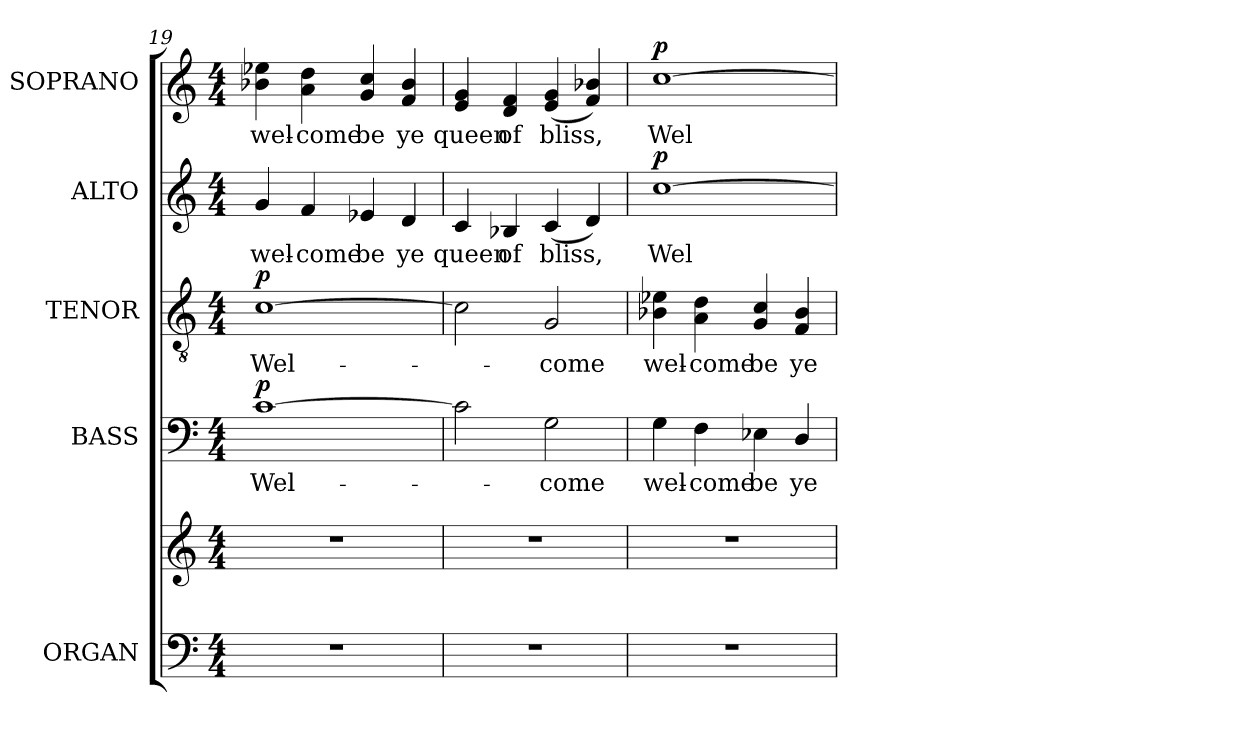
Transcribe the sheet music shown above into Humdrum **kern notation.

**kern	**kern	**kern	**text	**dynam	**kern	**text	**dynam	**kern	**text	**dynam	**kern	**text	**dynam
*part5	*part5	*part4	*part4	*part4	*part3	*part3	*part3	*part2	*part2	*part2	*part1	*part1	*part1
*staff6	*staff5	*staff4	*staff4	*staff4	*staff3	*staff3	*staff3	*staff2	*staff2	*staff2	*staff1	*staff1	*staff1
*I"ORGAN	*	*I"BASS	*	*	*I"TENOR	*	*	*I"ALTO	*	*	*I"SOPRANO	*	*
*	*	*I'B.	*	*	*I'T.	*	*	*I'A.	*	*	*I'S.	*	*
*clefF4	*clefG2	*clefF4	*	*	*clefGv2	*	*	*clefG2	*	*	*clefG2	*	*
*	*	*	*	*	*ITrd7c12	*	*	*	*	*	*	*	*
*k[]	*k[]	*k[]	*	*	*k[]	*	*	*k[]	*	*	*k[]	*	*
*C:	*C:	*C:	*	*	*C:	*	*	*C:	*	*	*C:	*	*
*M4/4	*M4/4	*M4/4	*	*	*M4/4	*	*	*M4/4	*	*	*M4/4	*	*
=19	=19	=19	=19	=19	=19	=19	=19	=19	=19	=19	=19	=19	=19
!	!	!	!LO:LY:b:color=#000000	!	!	!	!	!	!	!	!	!	!
!	!	!	!	!	!	!LO:LY:b:color=#000000	!	!	!	!	!	!	!
!	!	!	!	!	!	!	!	!	!LO:LY:b:color=#000000	!	!	!	!
!	!	!	!	!	!	!	!	!	!	!	!	!LO:LY:b:color=#000000	!
1r	1r	[1ci	Wel-	p	[1Ci	Wel-	p	4gi/	wel-	.	4b-Xi\ 4ee-Xi	wel-	.
!	!	!	!	!	!	!	!	!	!LO:LY:b:color=#000000	!	!	!	!
!	!	!	!	!	!	!	!	!	!	!	!	!LO:LY:b:color=#000000	!
.	.	.	.	.	.	.	.	4fi/	-come	.	4ai\ 4ddi	-come	.
!	!	!	!	!	!	!	!	!	!LO:LY:b:color=#000000	!	!	!	!
!	!	!	!	!	!	!	!	!	!	!	!	!LO:LY:b:color=#000000	!
.	.	.	.	.	.	.	.	4e-Xi/	be	.	4gi/ 4cci	be	.
!	!	!	!	!	!	!	!	!	!LO:LY:b:color=#000000	!	!	!	!
!	!	!	!	!	!	!	!	!	!	!	!	!LO:LY:b:color=#000000	!
.	.	.	.	.	.	.	.	4di/	ye	.	4fi/ 4b-i	ye	.
!!LO:LB:g=z
=20	=20	=20	=20	=20	=20	=20	=20	=20	=20	=20	=20	=20	=20
!	!	!	!	!	!	!	!	!	!LO:LY:b:color=#000000	!	!	!	!
!	!	!	!	!	!	!	!	!	!	!	!	!LO:LY:b:color=#000000	!
1r	1r	2ci\]	.	.	2Ci\]	.	.	4ci/	queen	.	4ei/ 4gi	queen	.
!	!	!	!	!	!	!	!	!	!LO:LY:b:color=#000000	!	!	!	!
!	!	!	!	!	!	!	!	!	!	!	!	!LO:LY:b:color=#000000	!
.	.	.	.	.	.	.	.	4B-Xi/	of	.	4di/ 4fi	of	.
!	!	!	!LO:LY:b:color=#000000	!	!	!	!	!	!	!	!	!	!
!	!	!	!	!	!	!LO:LY:b:color=#000000	!	!	!	!	!	!	!
!	!	!	!	!	!	!	!	!	!LO:LY:b:color=#000000	!	!	!	!
!	!	!	!	!	!	!	!	!	!	!	!	!LO:LY:b:color=#000000	!
.	.	2Gi\	-come	.	2GGi/	-come	.	(4ci/	bliss,	.	(4ei/ 4gi	bliss,	.
.	.	.	.	.	.	.	.	4di/)	.	.	4fi/ 4b-Xi)	.	.
=21	=21	=21	=21	=21	=21	=21	=21	=21	=21	=21	=21	=21	=21
!	!	!	!LO:LY:b:color=#000000	!	!	!	!	!	!	!	!	!	!
!	!	!	!	!	!	!LO:LY:b:color=#000000	!	!	!	!	!	!	!
!	!	!	!	!	!	!	!	!	!LO:LY:b:color=#000000	!	!	!	!
!	!	!	!	!	!	!	!	!	!	!	!	!LO:LY:b:color=#000000	!
1r	1r	4Gi\	wel-	.	4BB-Xi\ 4E-Xi	wel-	.	[1cci	Wel-	p	[1cci	Wel-	p
!	!	!	!LO:LY:b:color=#000000	!	!	!	!	!	!	!	!	!	!
!	!	!	!	!	!	!LO:LY:b:color=#000000	!	!	!	!	!	!	!
.	.	4Fi\	-come	.	4AAi\ 4Di	-come	.	.	.	.	.	.	.
!	!	!	!LO:LY:b:color=#000000	!	!	!	!	!	!	!	!	!	!
!	!	!	!	!	!	!LO:LY:b:color=#000000	!	!	!	!	!	!	!
.	.	4E-Xi\	be	.	4GGi/ 4Ci	be	.	.	.	.	.	.	.
!	!	!	!LO:LY:b:color=#000000	!	!	!	!	!	!	!	!	!	!
!	!	!	!	!	!	!LO:LY:b:color=#000000	!	!	!	!	!	!	!
.	.	4Di/	ye	.	4FFi/ 4BB-i	ye	.	.	.	.	.	.	.
=	=	=	=	=	=	=	=	=	=	=	=	=	=
*-	*-	*-	*-	*-	*-	*-	*-	*-	*-	*-	*-	*-	*-
